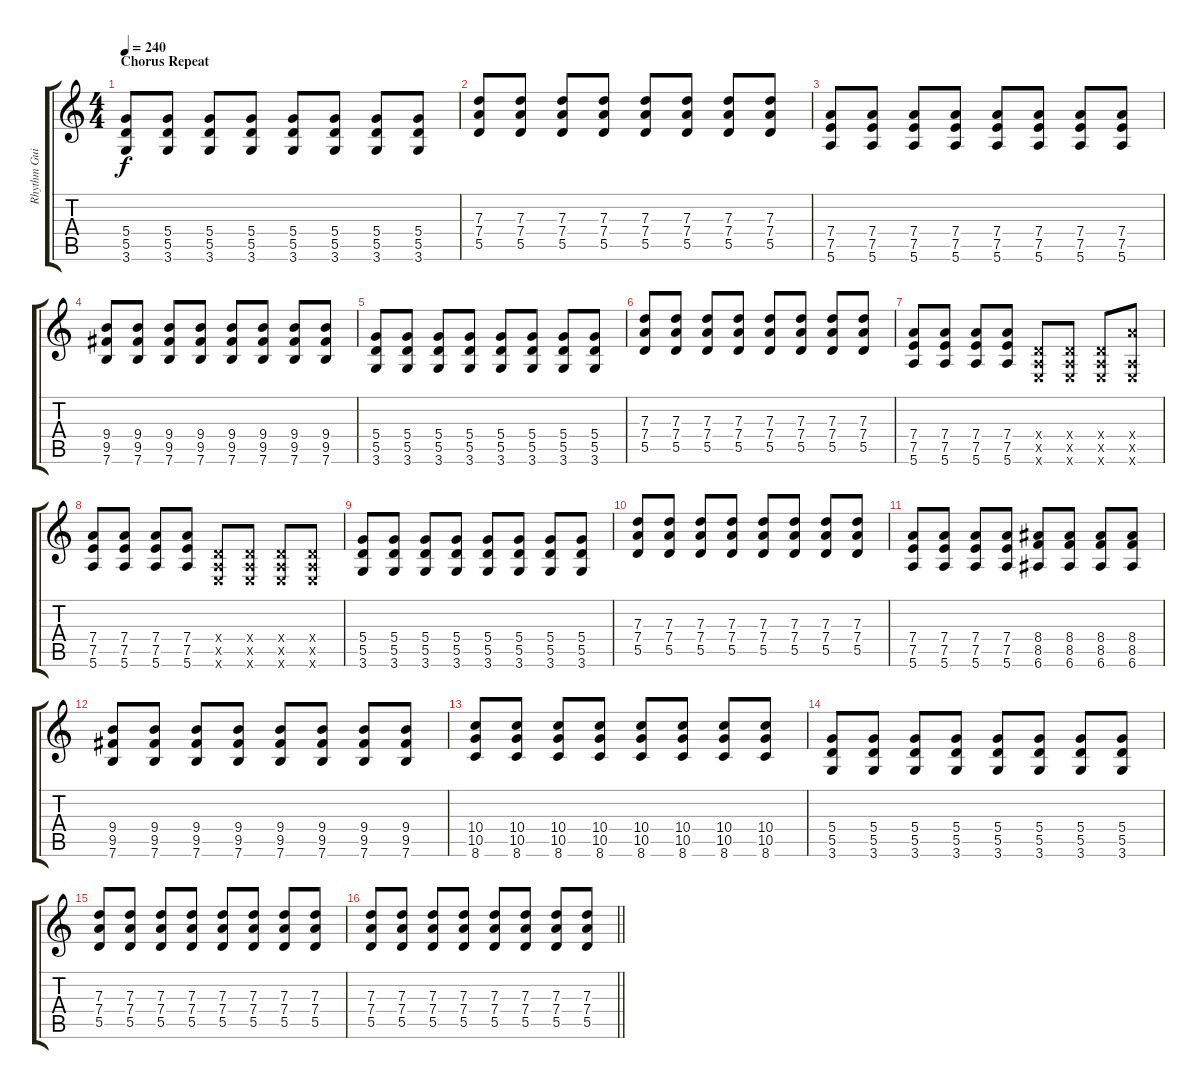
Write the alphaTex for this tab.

\track ("Rhythm Guitar" "Rhythm Gui") {instrument overdrivenguitar}
\staff {score tabs}
\tuning (E4 B3 G3 D3 A2 E2) {hide}
\ts (4 4)
\section ("" "Chorus Repeat")
\tempo 240
\clef g2
\ks c
(5.4 5.5 3.6).8{dy f} (5.4 5.5 3.6).8 (5.4 5.5 3.6).8 (5.4 5.5 3.6).8 (5.4 5.5 3.6).8 (5.4 5.5 3.6).8 (5.4 5.5 3.6).8 (5.4 5.5 3.6).8 |
(7.3 7.4 5.5).8 (7.3 7.4 5.5).8 (7.3 7.4 5.5).8 (7.3 7.4 5.5).8 (7.3 7.4 5.5).8 (7.3 7.4 5.5).8 (7.3 7.4 5.5).8 (7.3 7.4 5.5).8 |
(7.4 7.5 5.6).8 (7.4 7.5 5.6).8 (7.4 7.5 5.6).8 (7.4 7.5 5.6).8 (7.4 7.5 5.6).8 (7.4 7.5 5.6).8 (7.4 7.5 5.6).8 (7.4 7.5 5.6).8 |
(9.4 9.5 7.6).8 (9.4 9.5 7.6).8 (9.4 9.5 7.6).8 (9.4 9.5 7.6).8 (9.4 9.5 7.6).8 (9.4 9.5 7.6).8 (9.4 9.5 7.6).8 (9.4 9.5 7.6).8 |
(5.4 5.5 3.6).8 (5.4 5.5 3.6).8 (5.4 5.5 3.6).8 (5.4 5.5 3.6).8 (5.4 5.5 3.6).8 (5.4 5.5 3.6).8 (5.4 5.5 3.6).8 (5.4 5.5 3.6).8 |
(7.3 7.4 5.5).8 (7.3 7.4 5.5).8 (7.3 7.4 5.5).8 (7.3 7.4 5.5).8 (7.3 7.4 5.5).8 (7.3 7.4 5.5).8 (7.3 7.4 5.5).8 (7.3 7.4 5.5).8 |
(7.4 7.5 5.6).8 (7.4 7.5 5.6).8 (7.4 7.5 5.6).8 (7.4 7.5 5.6).8 (0.4{x} 0.5{x} 0.6{x}).8 (0.4{x} 0.5{x} 0.6{x}).8 (0.4{x} 0.5{x} 0.6{x}).8 (7.4{x} 0.5{x} 0.6{x}).8 |
(7.4 7.5 5.6).8 (7.4 7.5 5.6).8 (7.4 7.5 5.6).8 (7.4 7.5 5.6).8 (0.4{x} 0.5{x} 0.6{x}).8 (0.4{x} 0.5{x} 0.6{x}).8 (0.4{x} 0.5{x} 0.6{x}).8 (0.4{x} 0.5{x} 0.6{x}).8 |
(5.4 5.5 3.6).8 (5.4 5.5 3.6).8 (5.4 5.5 3.6).8 (5.4 5.5 3.6).8 (5.4 5.5 3.6).8 (5.4 5.5 3.6).8 (5.4 5.5 3.6).8 (5.4 5.5 3.6).8 |
(7.3 7.4 5.5).8 (7.3 7.4 5.5).8 (7.3 7.4 5.5).8 (7.3 7.4 5.5).8 (7.3 7.4 5.5).8 (7.3 7.4 5.5).8 (7.3 7.4 5.5).8 (7.3 7.4 5.5).8 |
(7.4 7.5 5.6).8 (7.4 7.5 5.6).8 (7.4 7.5 5.6).8 (7.4 7.5 5.6).8 (8.4 8.5 6.6).8 (8.4 8.5 6.6).8 (8.4 8.5 6.6).8 (8.4 8.5 6.6).8 |
(9.4 9.5 7.6).8 (9.4 9.5 7.6).8 (9.4 9.5 7.6).8 (9.4 9.5 7.6).8 (9.4 9.5 7.6).8 (9.4 9.5 7.6).8 (9.4 9.5 7.6).8 (9.4 9.5 7.6).8 |
(10.4 10.5 8.6).8 (10.4 10.5 8.6).8 (10.4 10.5 8.6).8 (10.4 10.5 8.6).8 (10.4 10.5 8.6).8 (10.4 10.5 8.6).8 (10.4 10.5 8.6).8 (10.4 10.5 8.6).8 |
(5.4 5.5 3.6).8 (5.4 5.5 3.6).8 (5.4 5.5 3.6).8 (5.4 5.5 3.6).8 (5.4 5.5 3.6).8 (5.4 5.5 3.6).8 (5.4 5.5 3.6).8 (5.4 5.5 3.6).8 |
(7.3 7.4 5.5).8 (7.3 7.4 5.5).8 (7.3 7.4 5.5).8 (7.3 7.4 5.5).8 (7.3 7.4 5.5).8 (7.3 7.4 5.5).8 (7.3 7.4 5.5).8 (7.3 7.4 5.5).8 |
\barLineRight lightlight
(7.3 7.4 5.5).8 (7.3 7.4 5.5).8 (7.3 7.4 5.5).8 (7.3 7.4 5.5).8 (7.3 7.4 5.5).8 (7.3 7.4 5.5).8 (7.3 7.4 5.5).8 (7.3 7.4 5.5).8
